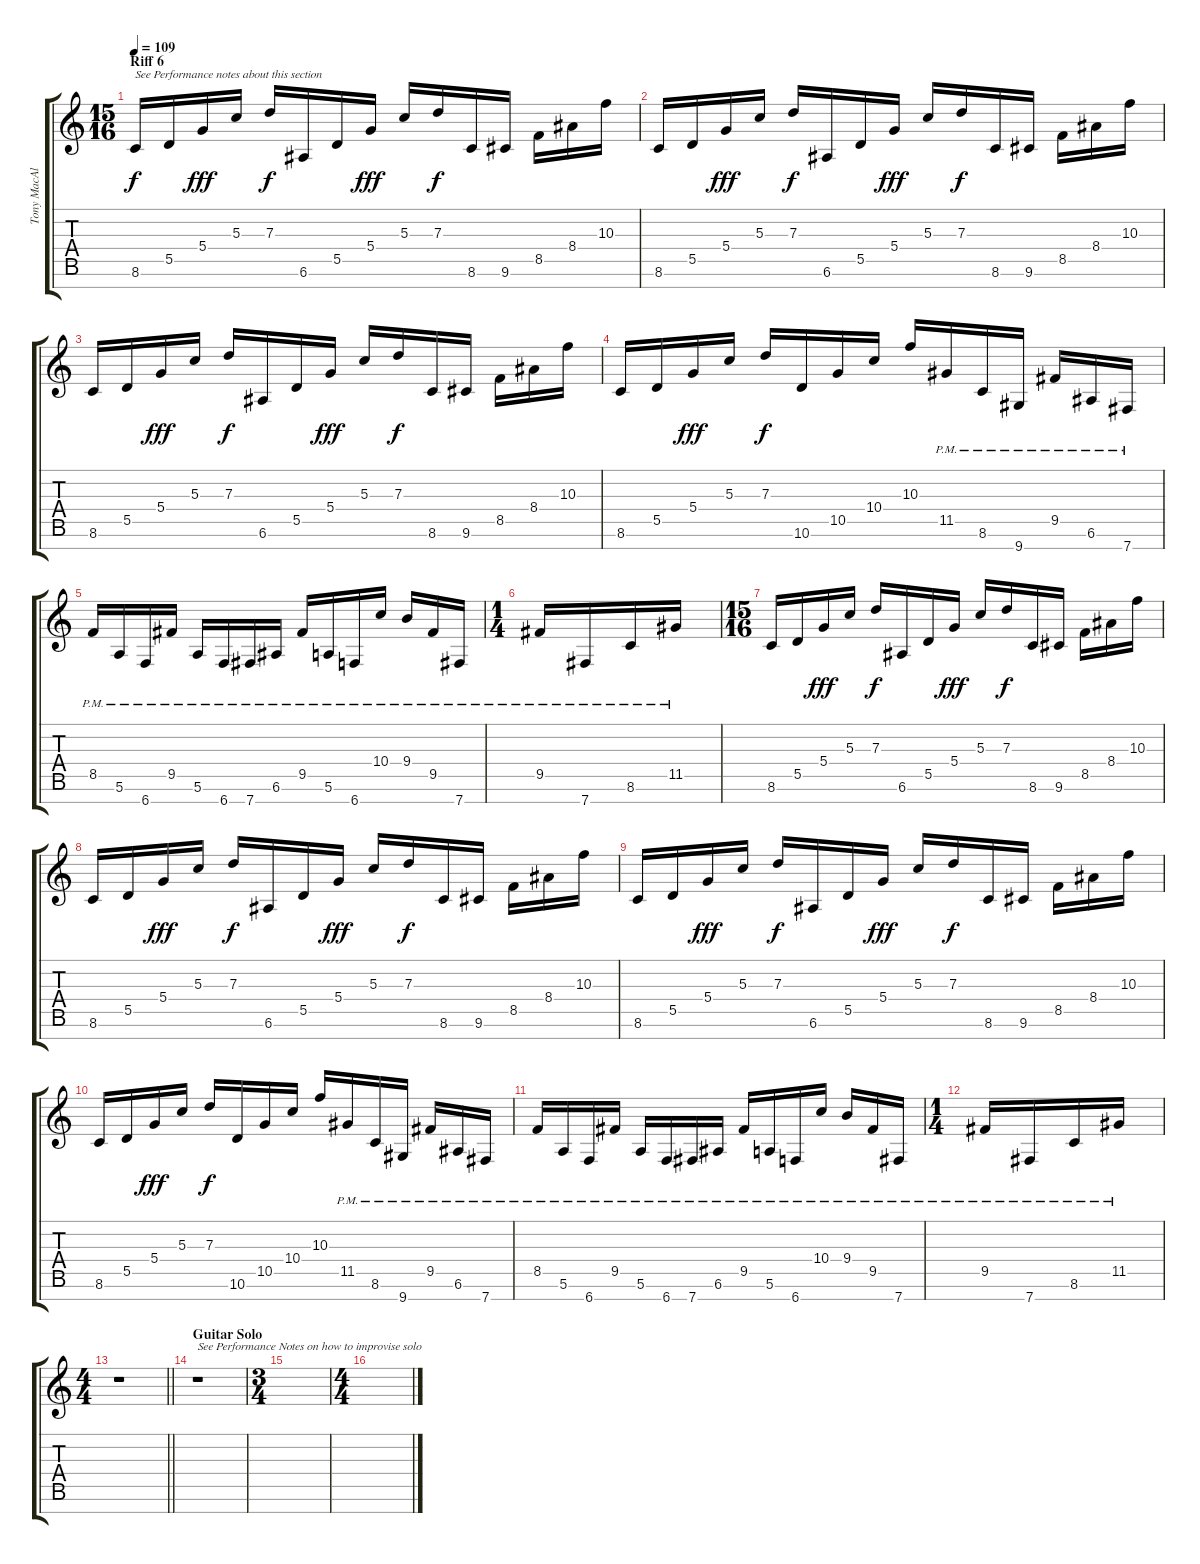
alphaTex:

\track ("Tony MacAlpine" "Tony MacAl") {instrument distortionguitar}
\staff {score tabs}
\tuning (E4 B3 G3 D3 A2 E2 B1) {hide}
\ts (15 16)
\section ("" "Riff 6")
\tempo 109
\clef g2
\ks c
8.6.16{txt "See Performance notes about this section" dy f instrument electricguitarmuted} 5.5.16 5.4.16{dy fff} 5.3.16 7.3.16{dy f} 6.6.16 5.5.16 5.4.16{dy fff} 5.3.16 7.3.16{dy f} 8.6.16 9.6.16 8.5.16 8.4.16 10.3.16 |
8.6.16 5.5.16 5.4.16{dy fff} 5.3.16 7.3.16{dy f} 6.6.16 5.5.16 5.4.16{dy fff} 5.3.16 7.3.16{dy f} 8.6.16 9.6.16 8.5.16 8.4.16 10.3.16 |
8.6.16 5.5.16 5.4.16{dy fff} 5.3.16 7.3.16{dy f} 6.6.16 5.5.16 5.4.16{dy fff} 5.3.16 7.3.16{dy f} 8.6.16 9.6.16 8.5.16 8.4.16 10.3.16 |
8.6.16 5.5.16 5.4.16{dy fff} 5.3.16 7.3.16{dy f} 10.6.16 10.5.16 10.4.16 10.3.16 11.5{pm}.16 8.6{pm}.16 9.7{pm}.16 9.5{pm}.16 6.6{pm}.16 7.7{pm}.16 |
8.5{pm}.16 5.6{pm}.16 6.7{pm}.16 9.5{pm}.16 5.6{pm}.16 6.7{pm}.16 7.7{pm}.16 6.6{pm}.16 9.5{pm}.16 5.6{pm}.16 6.7{pm}.16 10.4{pm}.16 9.4{pm}.16 9.5{pm}.16 7.7{pm}.16 |
\ts (1 4)
9.5{pm}.16 7.7{pm}.16 8.6{pm}.16 11.5{pm}.16 |
\ts (15 16)
8.6.16 5.5.16 5.4.16{dy fff} 5.3.16 7.3.16{dy f} 6.6.16 5.5.16 5.4.16{dy fff} 5.3.16 7.3.16{dy f} 8.6.16 9.6.16 8.5.16 8.4.16 10.3.16 |
8.6.16 5.5.16 5.4.16{dy fff} 5.3.16 7.3.16{dy f} 6.6.16 5.5.16 5.4.16{dy fff} 5.3.16 7.3.16{dy f} 8.6.16 9.6.16 8.5.16 8.4.16 10.3.16 |
8.6.16 5.5.16 5.4.16{dy fff} 5.3.16 7.3.16{dy f} 6.6.16 5.5.16 5.4.16{dy fff} 5.3.16 7.3.16{dy f} 8.6.16 9.6.16 8.5.16 8.4.16 10.3.16 |
8.6.16 5.5.16 5.4.16{dy fff} 5.3.16 7.3.16{dy f} 10.6.16 10.5.16 10.4.16 10.3.16 11.5{pm}.16 8.6{pm}.16 9.7{pm}.16 9.5{pm}.16 6.6{pm}.16 7.7{pm}.16 |
8.5{pm}.16 5.6{pm}.16 6.7{pm}.16 9.5{pm}.16 5.6{pm}.16 6.7{pm}.16 7.7{pm}.16 6.6{pm}.16 9.5{pm}.16 5.6{pm}.16 6.7{pm}.16 10.4{pm}.16 9.4{pm}.16 9.5{pm}.16 7.7{pm}.16 |
\ts (1 4)
9.5{pm}.16 7.7{pm}.16 8.6{pm}.16 11.5{pm}.16 |
\ts (4 4)
\barLineRight lightlight
r.1 |
\section ("" "Guitar Solo")
r.1{txt "See Performance Notes on how to improvise solo"} |
\ts (3 4)
|
\ts (4 4)
